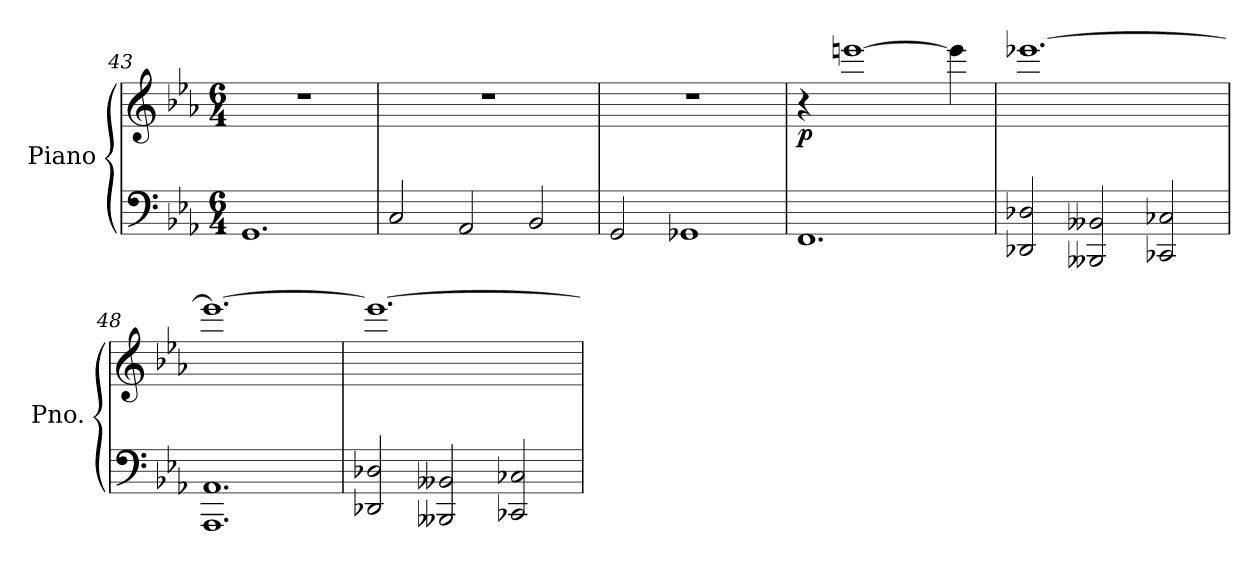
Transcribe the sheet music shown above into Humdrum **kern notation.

**kern	**kern	**dynam
*part1	*part1	*part1
*staff2	*staff1	*staff1/2
*I"Piano	*	*
*I'Pno.	*	*
*clefF4	*clefG2	*
*k[b-e-a-]	*k[b-e-a-]	*
*M6/4	*M6/4	*
=43	=43	=43
1.GG	1.r	.
=44	=44	=44
2C/	1.r	.
2AA-/	.	.
2BB-/	.	.
=45	=45	=45
2GG/	1.r	.
1GG-X	.	.
=46	=46	=46
!	!	!LO:DY:b
1.FF	4r	p
.	[1eeen	.
.	4eee\]	.
!!LO:LB:g=z
=47	=47	=47
2DD-X/ 2D-X/	[1.eee-X	.
2BBB--X/ 2BB--X/	.	.
2CC-X/ 2C-X/	.	.
=48	=48	=48
1.AAA- 1.AA-	1.eee-_	.
=49	=49	=49
2DD-X/ 2D-X/	1.eee-_	.
2BBB--X/ 2BB--X/	.	.
2CC-X/ 2C-X/	.	.
=	=	=
*-	*-	*-
